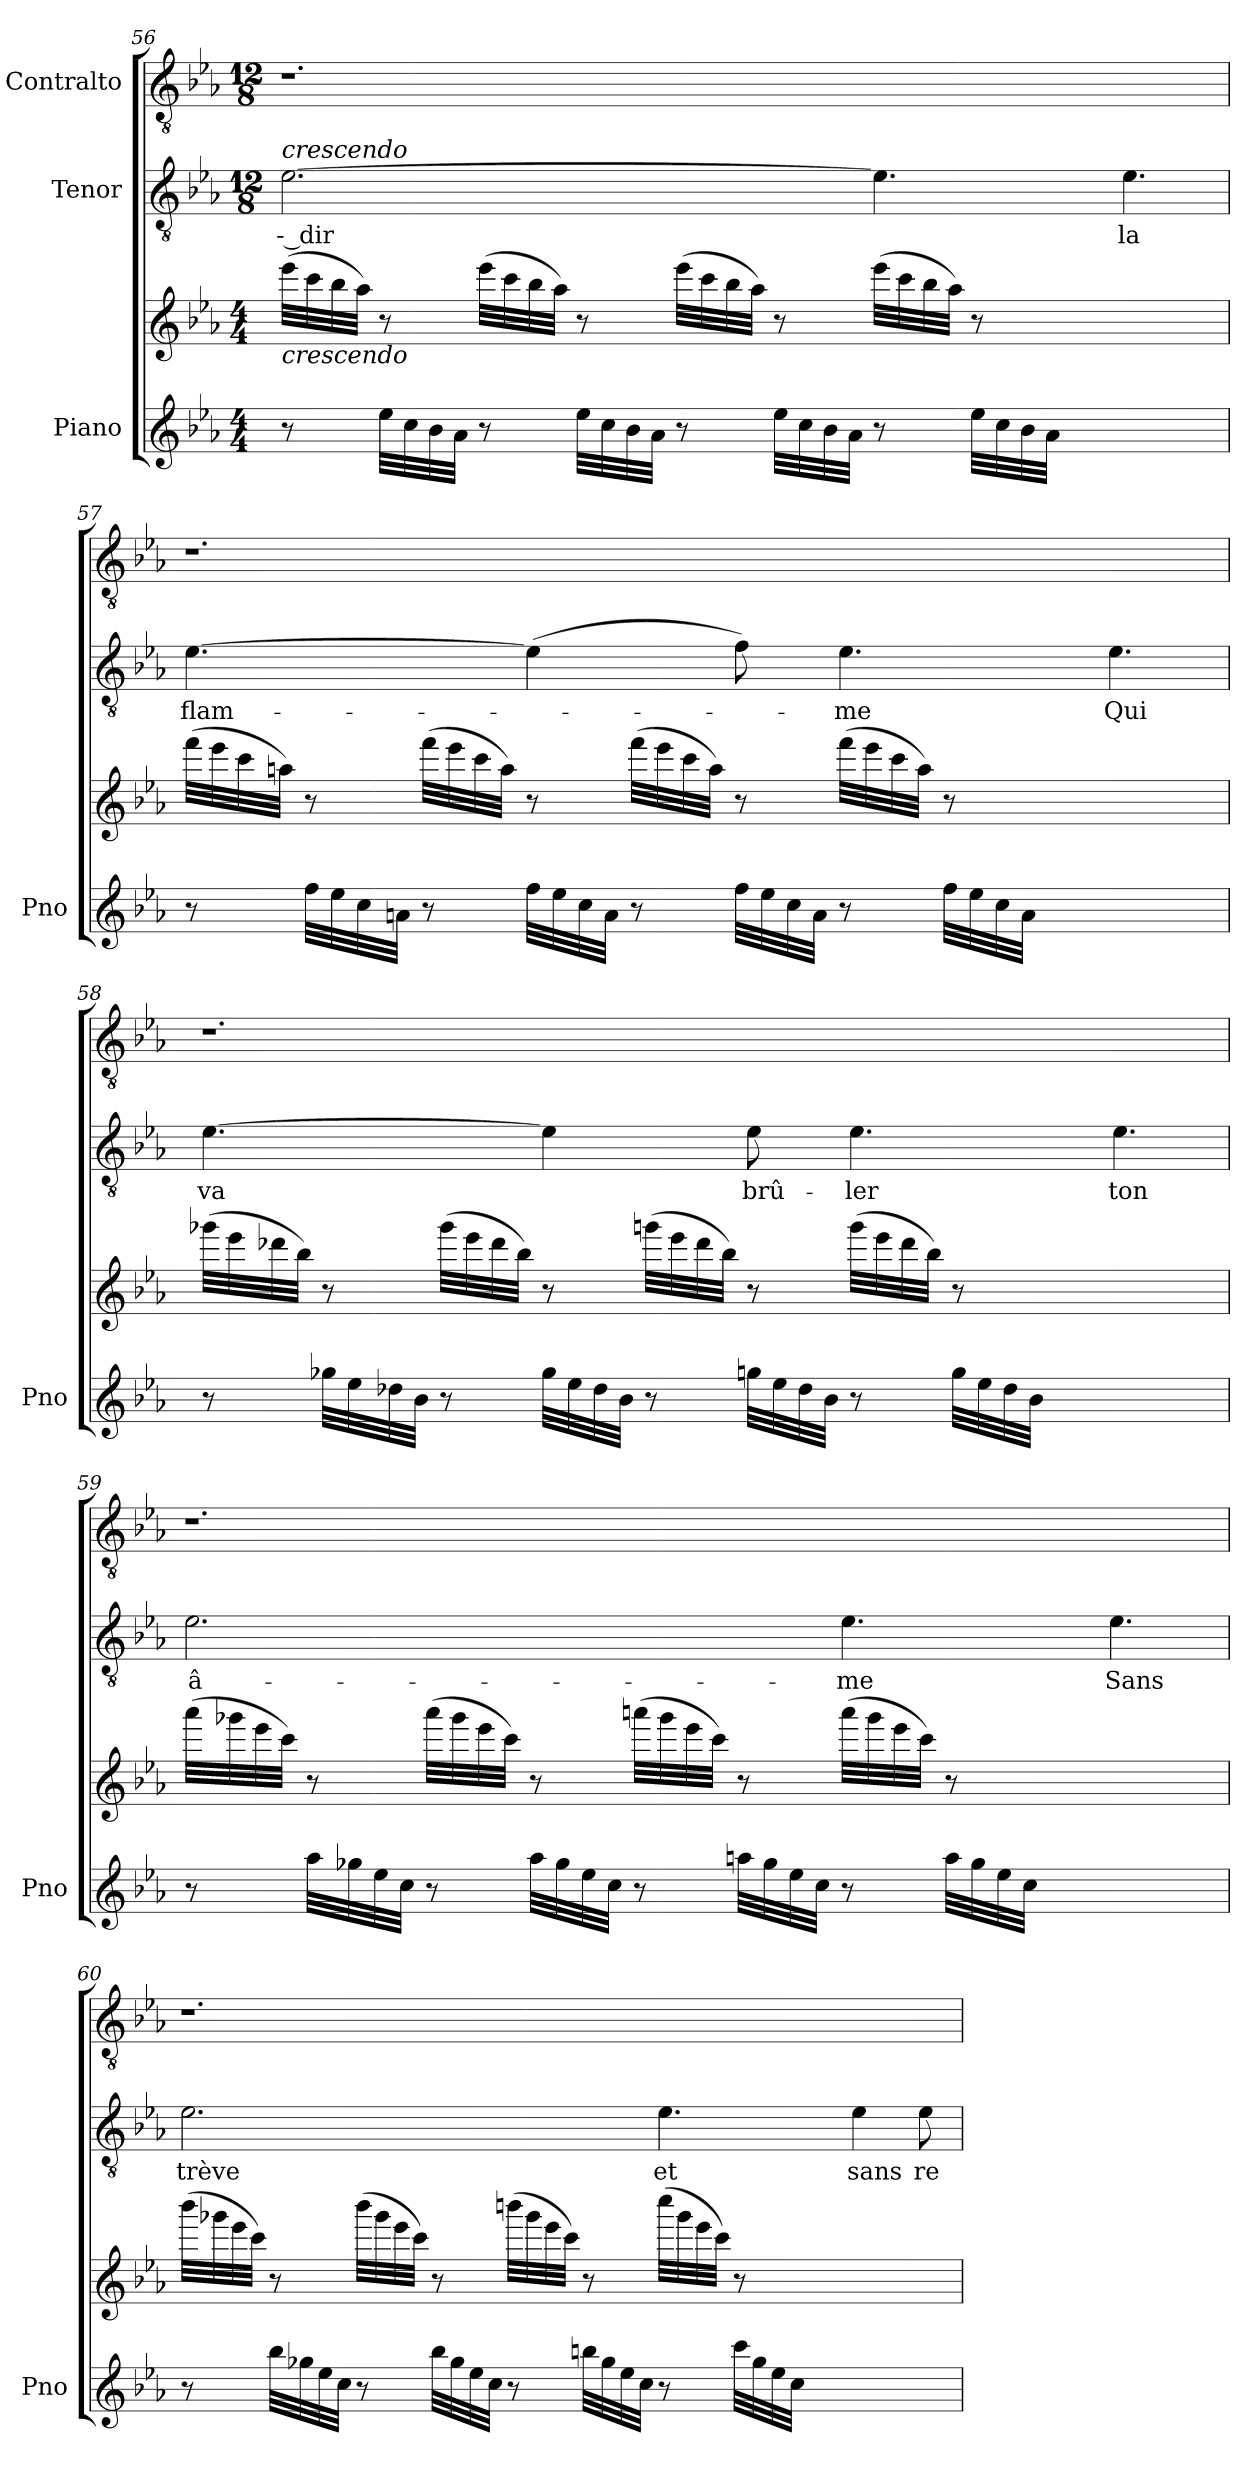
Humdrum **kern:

**kern	**kern	**kern	**text	**kern
*part3	*part3	*part2	*part2	*part1
*staff4	*staff3	*staff2	*staff2	*staff1
*I"Piano	*	*I"Tenor	*	*I"Contralto
*I'Pno	*	*	*	*
*clefG2	*clefG2	*clefGv2	*	*clefGv2
*k[b-e-a-]	*k[b-e-a-]	*k[b-e-a-]	*	*k[b-e-a-]
*M4/4	*M4/4	*M12/8	*	*M12/8
=56	=56	=56	=56	=56
!	!	!LO:TX:a:i:t=crescendo	!	!
!	!LO:TX:b:i:t=crescendo	!	!	!
8r	(32eee-\LLL	[2.e-\	-- dir	1.r
.	32ccc\	.	.	.
.	32bb-\	.	.	.
.	32aa-\JJJ)	.	.	.
32ee-\LLL	8r	.	.	.
32cc\	.	.	.	.
32b-\	.	.	.	.
32a-\JJJ	.	.	.	.
8r	(32eee-\LLL	.	.	.
.	32ccc\	.	.	.
.	32bb-\	.	.	.
.	32aa-\JJJ)	.	.	.
32ee-\LLL	8r	.	.	.
32cc\	.	.	.	.
32b-\	.	.	.	.
32a-\JJJ	.	.	.	.
8r	(32eee-\LLL	.	.	.
.	32ccc\	.	.	.
.	32bb-\	.	.	.
.	32aa-\JJJ)	.	.	.
32ee-\LLL	8r	.	.	.
32cc\	.	.	.	.
32b-\	.	.	.	.
32a-\JJJ	.	.	.	.
8r	(32eee-\LLL	4.e-\]	.	.
.	32ccc\	.	.	.
.	32bb-\	.	.	.
.	32aa-\JJJ)	.	.	.
32ee-\LLL	8r	.	.	.
32cc\	.	.	.	.
32b-\	.	.	.	.
32a-\JJJ	.	.	.	.
2ryy	2ryy	.	.	.
.	.	4.e-\	la	.
=57	=57	=57	=57	=57
8r	(32fff\LLL	[4.e-\	flam-	1.r
.	32eee-\	.	.	.
.	32ccc\	.	.	.
.	32aan\JJJ)	.	.	.
32ff\LLL	8r	.	.	.
32ee-\	.	.	.	.
32cc\	.	.	.	.
32an\JJJ	.	.	.	.
8r	(32fff\LLL	.	.	.
.	32eee-\	.	.	.
.	32ccc\	.	.	.
.	32aa\JJJ)	.	.	.
32ff\LLL	8r	(4e-\]	.	.
32ee-\	.	.	.	.
32cc\	.	.	.	.
32a\JJJ	.	.	.	.
8r	(32fff\LLL	.	.	.
.	32eee-\	.	.	.
.	32ccc\	.	.	.
.	32aa\JJJ)	.	.	.
32ff\LLL	8r	8f\)	.	.
32ee-\	.	.	.	.
32cc\	.	.	.	.
32a\JJJ	.	.	.	.
8r	(32fff\LLL	4.e-\	-me	.
.	32eee-\	.	.	.
.	32ccc\	.	.	.
.	32aa\JJJ)	.	.	.
32ff\LLL	8r	.	.	.
32ee-\	.	.	.	.
32cc\	.	.	.	.
32a\JJJ	.	.	.	.
2ryy	2ryy	.	.	.
.	.	4.e-\	Qui	.
=58	=58	=58	=58	=58
8r	(32ggg-X\LLL	[4.e-\	va	1.r
.	32eee-\	.	.	.
.	32ddd-X\	.	.	.
.	32bb-\JJJ)	.	.	.
32gg-X\LLL	8r	.	.	.
32ee-\	.	.	.	.
32dd-X\	.	.	.	.
32b-\JJJ	.	.	.	.
8r	(32ggg-\LLL	.	.	.
.	32eee-\	.	.	.
.	32ddd-\	.	.	.
.	32bb-\JJJ)	.	.	.
32gg-\LLL	8r	4e-\]	.	.
32ee-\	.	.	.	.
32dd-\	.	.	.	.
32b-\JJJ	.	.	.	.
8r	(32gggn\LLL	.	.	.
.	32eee-\	.	.	.
.	32ddd-\	.	.	.
.	32bb-\JJJ)	.	.	.
32ggn\LLL	8r	8e-\	brû-	.
32ee-\	.	.	.	.
32dd-\	.	.	.	.
32b-\JJJ	.	.	.	.
8r	(32ggg\LLL	4.e-\	-ler	.
.	32eee-\	.	.	.
.	32ddd-\	.	.	.
.	32bb-\JJJ)	.	.	.
32gg\LLL	8r	.	.	.
32ee-\	.	.	.	.
32dd-\	.	.	.	.
32b-\JJJ	.	.	.	.
2ryy	2ryy	.	.	.
.	.	4.e-\	ton	.
=59	=59	=59	=59	=59
8r	(32aaa-\LLL	2.e-\	â-	1.r
.	32ggg-X\	.	.	.
.	32eee-\	.	.	.
.	32ccc\JJJ)	.	.	.
32aa-\LLL	8r	.	.	.
32gg-X\	.	.	.	.
32ee-\	.	.	.	.
32cc\JJJ	.	.	.	.
8r	(32aaa-\LLL	.	.	.
.	32ggg-\	.	.	.
.	32eee-\	.	.	.
.	32ccc\JJJ)	.	.	.
32aa-\LLL	8r	.	.	.
32gg-\	.	.	.	.
32ee-\	.	.	.	.
32cc\JJJ	.	.	.	.
8r	(32aaan\LLL	.	.	.
.	32ggg-\	.	.	.
.	32eee-\	.	.	.
.	32ccc\JJJ)	.	.	.
32aan\LLL	8r	.	.	.
32gg-\	.	.	.	.
32ee-\	.	.	.	.
32cc\JJJ	.	.	.	.
8r	(32aaa\LLL	4.e-\	-me	.
.	32ggg-\	.	.	.
.	32eee-\	.	.	.
.	32ccc\JJJ)	.	.	.
32aa\LLL	8r	.	.	.
32gg-\	.	.	.	.
32ee-\	.	.	.	.
32cc\JJJ	.	.	.	.
2ryy	2ryy	.	.	.
.	.	4.e-\	Sans	.
=60	=60	=60	=60	=60
8r	(32bbb-\LLL	2.e-\	trève	1.r
.	32ggg-X\	.	.	.
.	32eee-\	.	.	.
.	32ccc\JJJ)	.	.	.
32bb-\LLL	8r	.	.	.
32gg-X\	.	.	.	.
32ee-\	.	.	.	.
32cc\JJJ	.	.	.	.
8r	(32bbb-\LLL	.	.	.
.	32ggg-\	.	.	.
.	32eee-\	.	.	.
.	32ccc\JJJ)	.	.	.
32bb-\LLL	8r	.	.	.
32gg-\	.	.	.	.
32ee-\	.	.	.	.
32cc\JJJ	.	.	.	.
8r	(32bbbn\LLL	.	.	.
.	32ggg-\	.	.	.
.	32eee-\	.	.	.
.	32ccc\JJJ)	.	.	.
32bbn\LLL	8r	.	.	.
32gg-\	.	.	.	.
32ee-\	.	.	.	.
32cc\JJJ	.	.	.	.
8r	(32cccc\LLL	4.e-\	et	.
.	32ggg-\	.	.	.
.	32eee-\	.	.	.
.	32ccc\JJJ)	.	.	.
32ccc\LLL	8r	.	.	.
32gg-\	.	.	.	.
32ee-\	.	.	.	.
32cc\JJJ	.	.	.	.
2ryy	2ryy	.	.	.
.	.	4e-\	sans	.
.	.	8e-\	re-	.
=	=	=	=	=
*-	*-	*-	*-	*-
